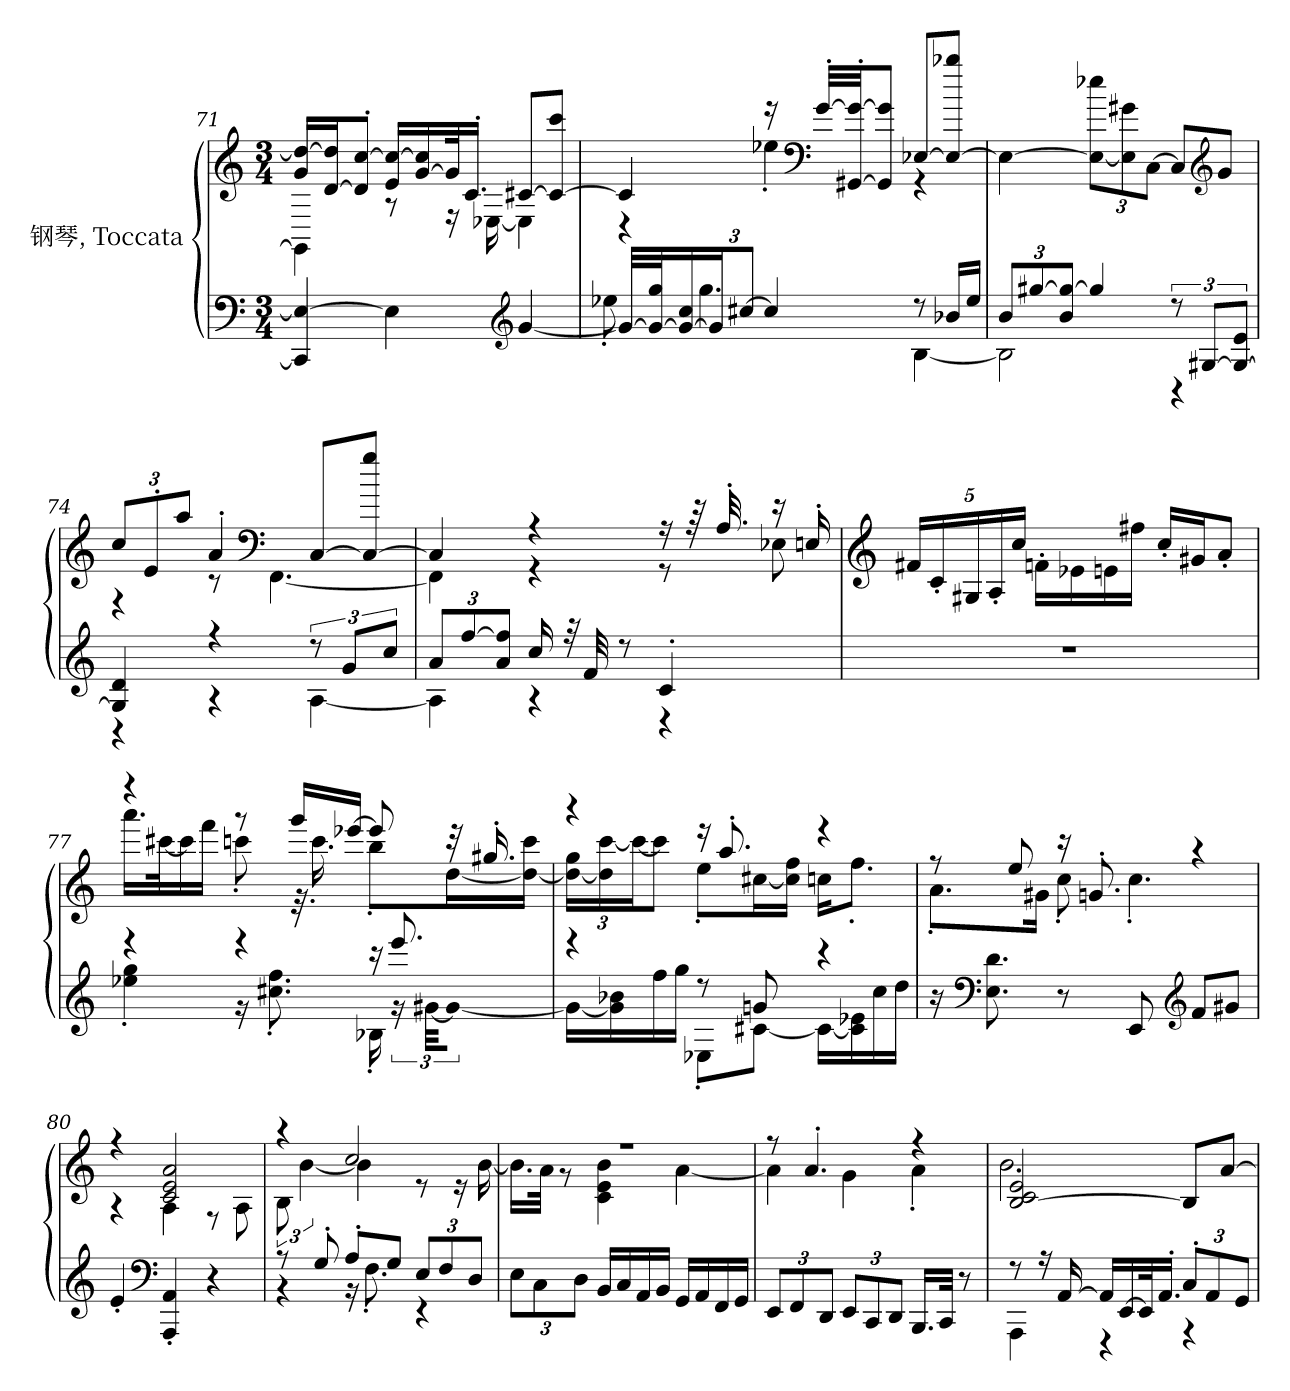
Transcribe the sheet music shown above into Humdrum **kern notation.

**kern	**kern
*part1	*part1
*staff2	*staff1
*I"钢琴, Toccata	*
!!LO:LB:g=z
*clefF4	*clefG2
*k[]	*k[]
*M3/4	*M3/4
=71	=71
*	*^
4CC/] 4E/_	16g/ 16dd/_LL	4GG\]
.	[16d/ 16dd/]J	.
.	8d/]' [8cc/'J	.
4E\]	16e/ 16cc/_LL	8r
.	[16g/ 16cc/]	.
.	32g/K]	16r
.	16.c'/JJ	.
.	.	[16E-X\
*clefG2	*	*
[4g/	[8c#X/L	4E-\]
.	8c#/_ 8ccc/J	.
=72	=72	=72
*^	*	*
32g/LLL_	8ee-X'\	4c#/]	4r
32g/_ 32gg/J	.	.	.
16g/_ 16cc/	.	.	.
*Xbrackettup	*	*	*
24g/J]	4.gg\	.	.
[12cc#X/J	.	.	.
4cc#/]	.	16r	4ee-X'\
*	*	*clefF4	*
.	.	[32g'/LLL	.
.	.	[32GG#X/' 32g/_'JJ	.
.	.	8GG#/] 8g/]J	.
8r	[4B\	[8E-X/L	4r
16b-X/LL	.	8E-/_ 8bb-X/J	.
16ee-/JJ	.	.	.
*	*	*v	*v
!!LO:LB:g=z
=73	=73	=73
12b/L	2B\]	4E-\_
[12gg#X/	.	.
12b/ 12gg#/_J	.	.
*	*	*Xbrackettup
4gg#/]	.	12E-\_ 12ee-X\L
.	.	12E-\] 12g#X\
.	.	[12C\J
*brackettup	*	*
12r	4r	8C/L]
[12G#X/L	.	.
*	*	*clefG2
.	.	8g#/J
12G#/_ 12e/J	.	.
=74	=74	=74
*	*	*^
4G#/] 4d/	4r	12cc/L	4r
.	.	12e'/	.
.	.	12aa/J	.
4r	4r	4a'/	8r
*	*	*clefF4	*
.	.	.	[4.FF\
12r	[4A\	[8C/L	.
12g/L	.	.	.
.	.	8C/_ 8gg/J	.
12cc/J	.	.	.
=75	=75	=75	=75
*Xbrackettup	*	*	*
12a/L	4A\]	4C/]	4FF\]
[12ff/	.	.	.
12a/ 12ff/]J	.	.	.
16cc/	4r	4r	4r
32r	.	.	.
32f/	.	.	.
8r	.	.	.
4c'/	4r	16r	8r
.	.	64r	.
.	.	32.A'/	.
.	.	16r	8E-X\
.	.	16En'/	.
*v	*v	*	*
*	*v	*v
!!LO:LB:g=z
=76	=76
*	*clefG2
2.r	20f#X/LL
.	20c'/
.	20G#X/
.	20A'/
.	20cc/JJ
.	16fn'\LL
.	16e-X\
.	16en\
.	16ff#X\JJ
.	16cc'/LL
.	16g#X/J
.	8a'/J
=77	=77
*^	*^
4r	4ee-X\' 4gg\'	4r	16.aaa\LL
.	.	.	[32ccc#X\K
.	.	.	16ccc#\]
.	.	.	16fff\JJ
4r	16r	8r	8cccn'\
.	8.cc#X\' 8.ff\'	.	.
.	.	16ggg/LL	32r
.	.	.	16.ccc'\
.	.	[16eee-X/JJ	.
16r	16B-X'\	8eee-/]	8bb'\L
*	*brackettup	*	*
8.eee/	24r	.	.
.	[48g#X\KKL	.	.
.	8g#\J_	32r	[16dd\L
.	.	16.gg#X'/	.
.	.	.	16dd\_ 16ccc\JJ
!!LO:PB:g=z	!!
=78	=78	=78	=78
4r	16g#\LL_	4r	24dd\_ 24gg\LL
.	.	.	24dd\] [24ccc\
.	16g#\] 16b-X\	.	.
.	.	.	24ccc\J_
.	16ff\	.	8ccc\J]
.	16gg\JJ	.	.
8r	8E-X'\L	16r	8ee'\L
.	.	8.aa'/	.
8gn/	[8c#X\J	.	[16cc#X\L
.	.	.	16cc#\] 16ff\JJ
4r	16c#\LL_	4r	16ccn\KL
.	16c#\] 16e-X\	.	8.ff'\J
.	16cc\	.	.
.	16dd\JJ	.	.
*v	*v	*	*
=79	=79	=79
16r	8r	8.a'\L
*clefF4	*	*
8.E\ 8.d\	.	.
.	8ee/	.
.	.	16g#X\Jk
8r	16r	8cc'\
.	8.gn'/	.
8EE/	.	4.cc'\
*clefG2	*	*
8f/L	4r	.
8g#X/J	.	.
=80	=80	=80
4e'/	4r	4r
*clefF4	*	*
4AAA/' 4AA/'	2c/ 2e/ 2a/	4A\
4r	.	8r
.	.	8A\
!!LO:LB:g=z	!!
=81	=81	=81
*^	*	*
*	*	*	*brackettup
8r	4r	4r	12B\
.	.	.	[6b\
8G'/	.	.	.
8A'/L	16r	2cc/	4b\]
.	8.F'\	.	.
8G/J	.	.	.
*Xbrackettup	*	*	*
12E/L	4r	.	8r
12F/	.	.	.
.	.	.	16r
12D/J	.	.	.
.	.	.	[16b\
*v	*v	*	*
=82	=82	=82
12E\L	2.r	16.b\LL]
12C\	.	.
.	.	32a\JJk
.	.	8r
12D\J	.	.
16BB/LL	.	4c\ 4e\ 4b\
16C/	.	.
16AA/	.	.
16BB/JJ	.	.
16GG/LL	.	[4a\
16AA/	.	.
16FF/	.	.
16GG/JJ	.	.
=83	=83	=83
12EE/L	8r	4a\]
12FF/	.	.
.	4.a'/	.
12DD/J	.	.
12EE/L	.	4g\
12CC/	.	.
12DD/J	.	.
16.BBB/LL	4r	4a'\
32CC/JJk	.	.
8r	.	.
=84	=84	=84
*^	*	*
8r	4AAA\	[2B/ 2c/ 2e/	2.b\
16r	.	.	.
[16AA/	.	.	.
16AA/LL]	4r	.	.
[16EE/	.	.	.
32EE/K]	.	.	.
16.AA'/JJ	.	.	.
12C'/L	4r	8B/L]	.
12AA/	.	.	.
.	.	[8a/J	.
12GG/J	.	.	.
*v	*v	*	*
*	*v	*v
=	=
*-	*-
